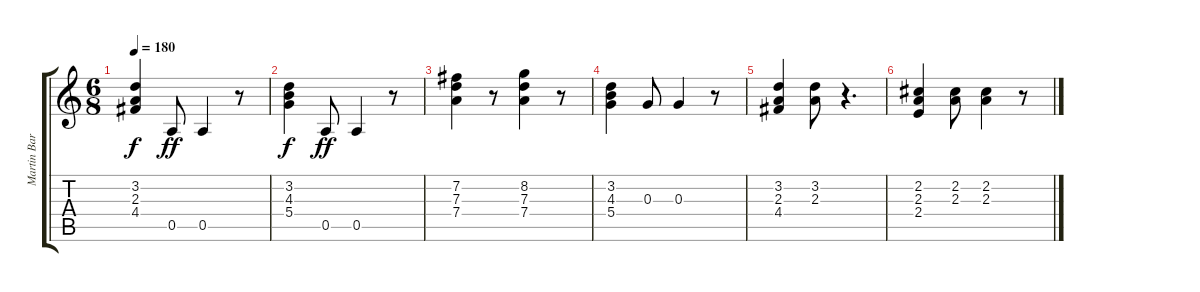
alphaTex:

\track ("Martin Barre - guitar" "Martin Bar") {instrument overdrivenguitar}
\staff {score tabs}
\tuning (E4 B3 G3 D3 A2 E2) {hide}
\ts (6 8)
\tempo 180
\clef g2
\ks c
(3.2 2.3 4.4).4{dy f} 0.5.8{dy ff} 0.5.4 r.8 |
(3.2 4.3 5.4).4{dy f} 0.5.8{dy ff} 0.5.4 r.8 |
(7.2 7.3 7.4).4 r.8 (8.2 7.3 7.4).4 r.8 |
(3.2 4.3 5.4).4 0.3.8 0.3.4 r.8 |
(3.2 2.3 4.4).4 (3.2 2.3).8 r.4{d} |
(2.2 2.3 2.4).4 (2.2 2.3).8 (2.2 2.3).4 r.8
